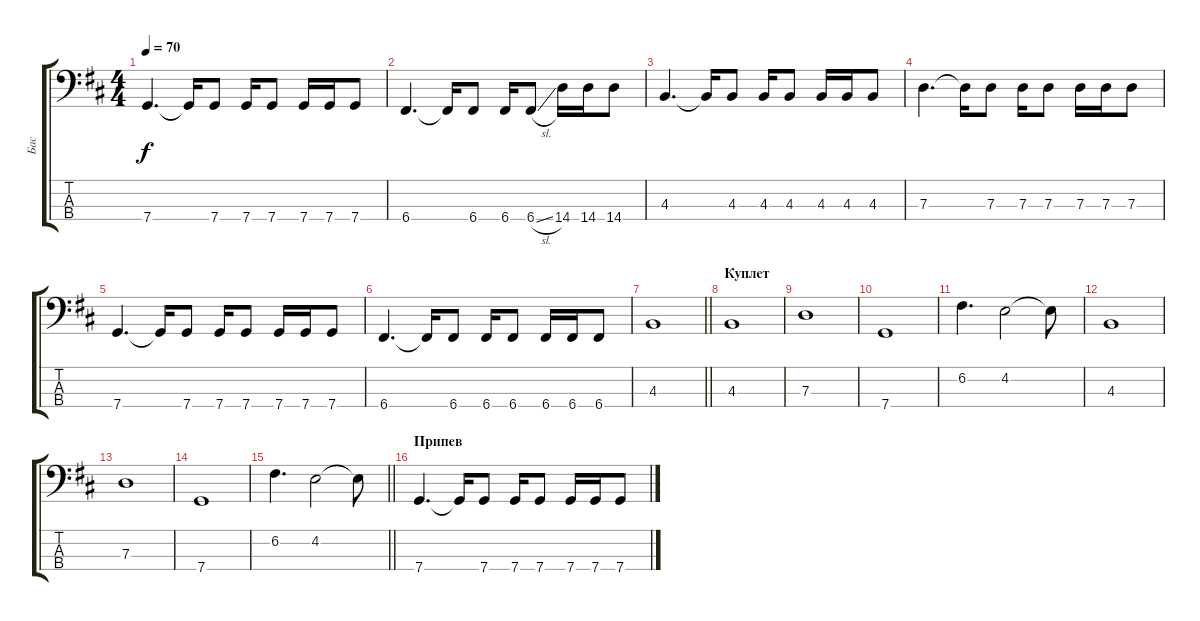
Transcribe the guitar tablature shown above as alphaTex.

\track ("Бас" "Бас") {instrument electricbassfinger}
\staff {score tabs}
\tuning (F2 C2 G1 C1) {hide}
\ts (4 4)
\tempo 70
\clef f4
\ks bminor
7.4.4{d dy f} 7.4{t}.16 7.4.8 7.4.16 7.4.8 7.4.16 7.4.16 7.4.8 |
6.4.4{d} 6.4{t}.16 6.4.8 6.4.16 6.4{sl}.8 14.4.16 14.4.16 14.4.8 |
4.3.4{d} 4.3{t}.16 4.3.8 4.3.16 4.3.8 4.3.16 4.3.16 4.3.8 |
7.3.4{d} 7.3{t}.16 7.3.8 7.3.16 7.3.8 7.3.16 7.3.16 7.3.8 |
7.4.4{d} 7.4{t}.16 7.4.8 7.4.16 7.4.8 7.4.16 7.4.16 7.4.8 |
6.4.4{d} 6.4{t}.16 6.4.8 6.4.16 6.4.8 6.4.16 6.4.16 6.4.8 |
\barLineRight lightlight
4.3.1 |
\section ("" "Куплет")
4.3.1 |
7.3.1 |
7.4.1 |
6.2.4{d} 4.2.2 4.2{t}.8 |
4.3.1 |
7.3.1 |
7.4.1 |
\barLineRight lightlight
6.2.4{d} 4.2.2 4.2{t}.8 |
\section ("" "Припев")
7.4.4{d} 7.4{t}.16 7.4.8 7.4.16 7.4.8 7.4.16 7.4.16 7.4.8
